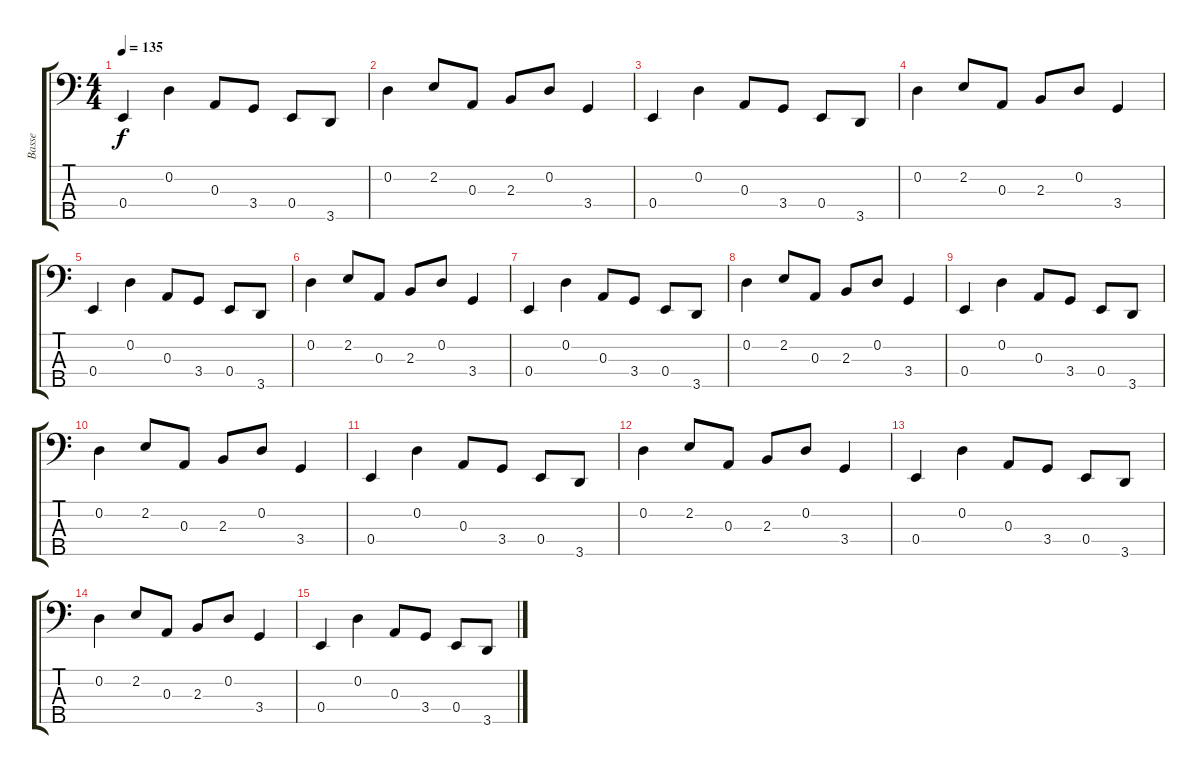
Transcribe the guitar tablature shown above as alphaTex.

\track ("Basse" "Basse") {instrument electricbassfinger}
\staff {score tabs}
\tuning (G2 D2 A1 E1 B0) {hide}
\ts (4 4)
\tempo 135
\clef f4
\ks c
0.4.4{dy f} 0.2.4 0.3.8 3.4.8 0.4.8 3.5.8 |
0.2.4 2.2.8 0.3.8 2.3.8 0.2.8 3.4.4 |
0.4.4 0.2.4 0.3.8 3.4.8 0.4.8 3.5.8 |
0.2.4 2.2.8 0.3.8 2.3.8 0.2.8 3.4.4 |
0.4.4 0.2.4 0.3.8 3.4.8 0.4.8 3.5.8 |
0.2.4 2.2.8 0.3.8 2.3.8 0.2.8 3.4.4 |
0.4.4 0.2.4 0.3.8 3.4.8 0.4.8 3.5.8 |
0.2.4 2.2.8 0.3.8 2.3.8 0.2.8 3.4.4 |
0.4.4 0.2.4 0.3.8 3.4.8 0.4.8 3.5.8 |
0.2.4 2.2.8 0.3.8 2.3.8 0.2.8 3.4.4 |
0.4.4 0.2.4 0.3.8 3.4.8 0.4.8 3.5.8 |
0.2.4 2.2.8 0.3.8 2.3.8 0.2.8 3.4.4 |
0.4.4 0.2.4 0.3.8 3.4.8 0.4.8 3.5.8 |
0.2.4 2.2.8 0.3.8 2.3.8 0.2.8 3.4.4 |
0.4.4 0.2.4 0.3.8 3.4.8 0.4.8 3.5.8
